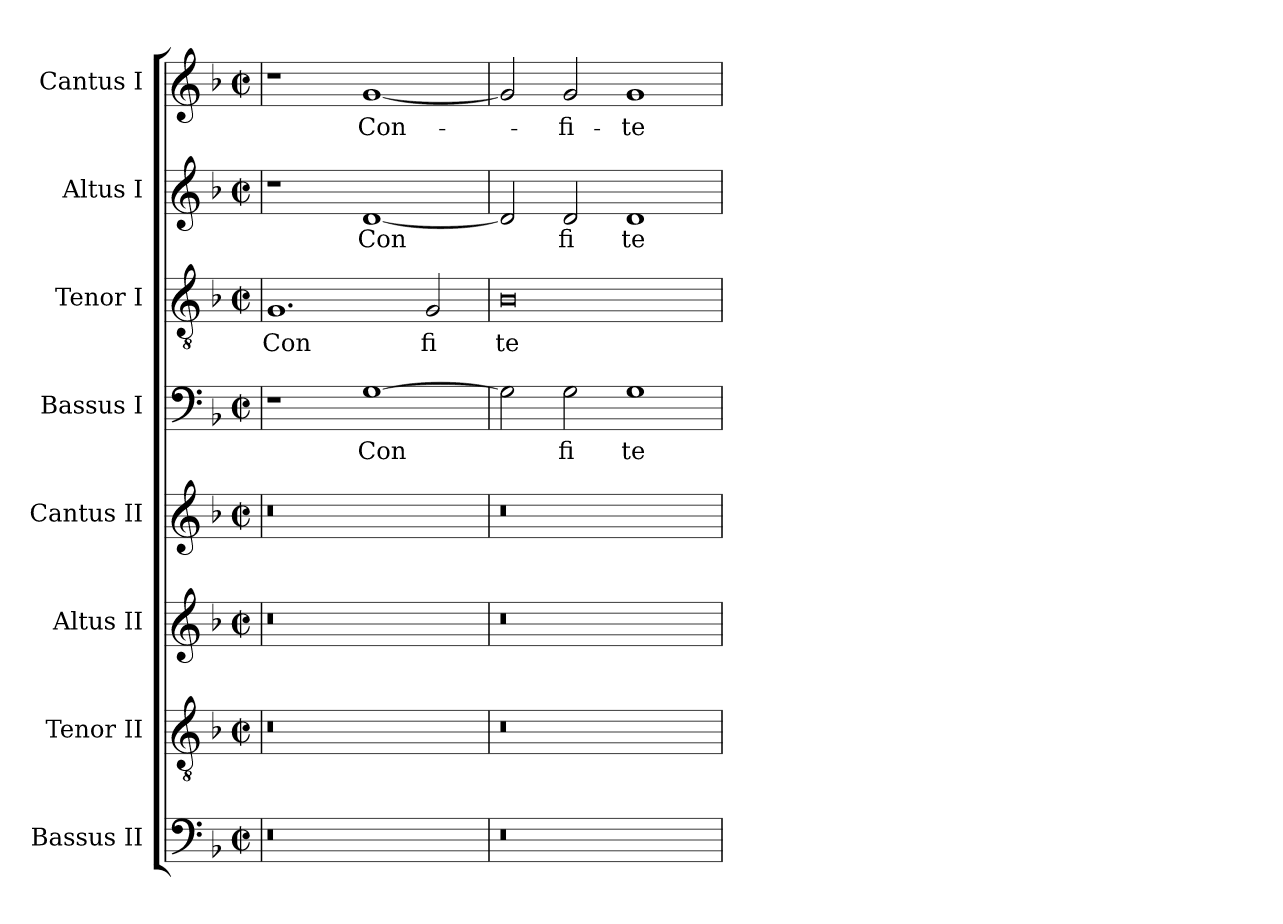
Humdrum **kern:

**kern	**kern	**kern	**kern	**kern	**text	**kern	**text	**kern	**text	**kern	**text
*part8	*part7	*part6	*part5	*part4	*part4	*part3	*part3	*part2	*part2	*part1	*part1
*staff8	*staff7	*staff6	*staff5	*staff4	*staff4	*staff3	*staff3	*staff2	*staff2	*staff1	*staff1
*I"Bassus II	*I"Tenor II	*I"Altus II	*I"Cantus II	*I"Bassus I	*	*I"Tenor I	*	*I"Altus I	*	*I"Cantus I	*
!!LO:PB:g=z
*stria5	*stria5	*stria5	*stria5	*stria5	*	*stria5	*	*stria5	*	*stria5	*
*clefF4	*clefGv2	*clefG2	*clefG2	*clefF4	*	*clefGv2	*	*clefG2	*	*clefG2	*
*k[b-]	*k[b-]	*k[b-]	*k[b-]	*k[b-]	*	*k[b-]	*	*k[b-]	*	*k[b-]	*
*F:	*F:	*F:	*F:	*F:	*	*F:	*	*F:	*	*F:	*
*M2/2	*M2/2	*M2/2	*M2/2	*M2/2	*	*M2/2	*	*M2/2	*	*M2/2	*
*met(c|)	*met(c|)	*met(c|)	*met(c|)	*met(c|)	*	*met(c|)	*	*met(c|)	*	*met(c|)	*
=1	=1	=1	=1	=1	=1!	=1	=1!	=1	=1!	=1!	=1!
!	!	!	!	!	!	!	!LO:LY:b:cj	!	!	!	!
0r	0r	0r	0r	1r	.	1.G	Con	1r	.	1r	.
!	!	!	!	!	!LO:LY:b	!	!	!	!LO:LY:b	!	!LO:LY:b
.	.	.	.	[>1G	Con	.	.	[<1d	Con	[<1g	Con-
!	!	!	!	!	!	!	!LO:LY:b:cj	!	!	!	!
.	.	.	.	.	.	2G/	fi	.	.	.	.
=2	=2	=2	=2	=2	=2	=2	=2	=2	=2	=2	=2
!	!	!	!	!	!	!	!LO:LY:b:cj	!	!	!	!
0r	0r	0r	0r	2G\]	.	0B-	te	2d/]	.	2g/]	.
!	!	!	!	!	!LO:LY:b:cj	!	!	!	!LO:LY:b:cj	!	!LO:LY:b:cj
.	.	.	.	2G\	fi	.	.	2d/	fi	2g/	-fi-
!	!	!	!	!	!LO:LY:b:cj	!	!	!	!LO:LY:b:cj	!	!LO:LY:b:cj
.	.	.	.	1G	te	.	.	1d	te	1g	-te-
=	=	=	=	=	=	=	=	=	=	=	=
*-	*-	*-	*-	*-	*-	*-	*-	*-	*-	*-	*-
